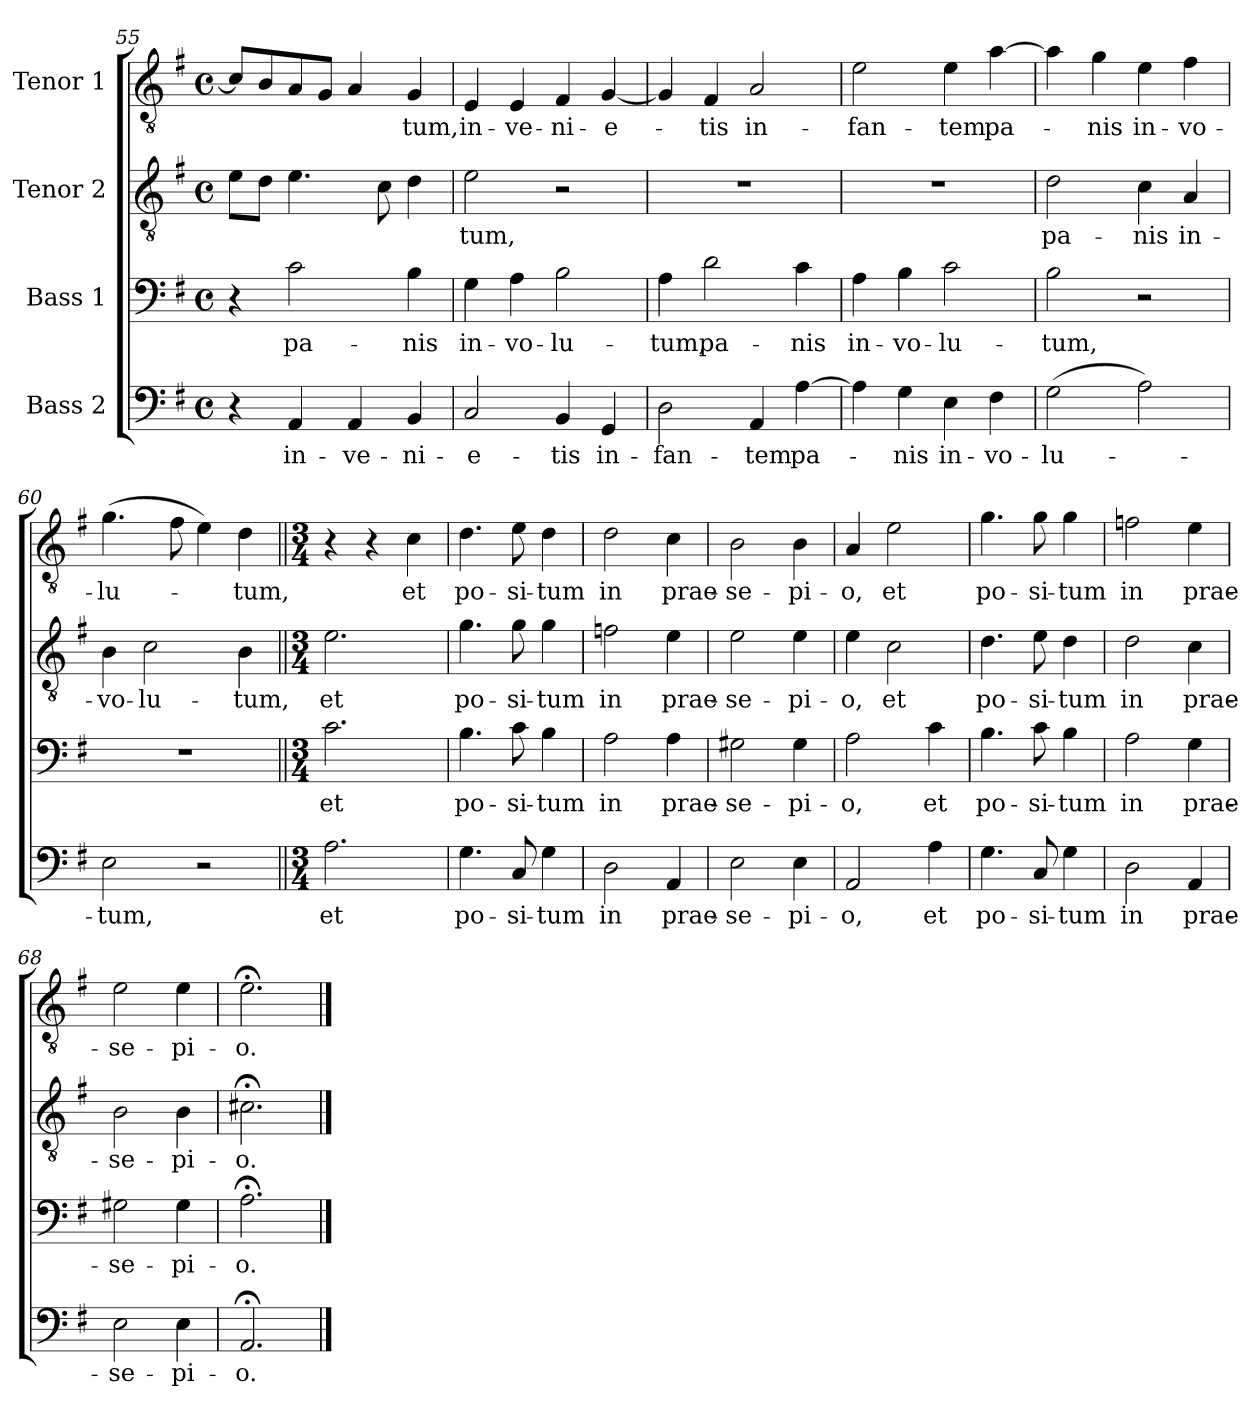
**kern	**text	**kern	**text	**kern	**text	**kern	**text
*part4	*part4	*part3	*part3	*part2	*part2	*part1	*part1
*staff4	*staff4	*staff3	*staff3	*staff2	*staff2	*staff1	*staff1
*I"Bass 2	*	*I"Bass 1	*	*I"Tenor 2	*	*I"Tenor 1	*
*clefF4	*	*clefF4	*	*clefGv2	*	*clefGv2	*
*k[f#]	*	*k[f#]	*	*k[f#]	*	*k[f#]	*
*G:	*	*G:	*	*G:	*	*G:	*
*M4/4	*	*M4/4	*	*M4/4	*	*M4/4	*
*met(c)	*	*met(c)	*	*met(c)	*	*met(c)	*
=55	=55	=55	=55	=55	=55	=55	=55
4r	.	4r	.	8e\L	.	8c/L]	.
.	.	.	.	8d\J	.	8B/	.
4AA/	in-	2c\	pa-	4.e\	.	8A/	.
.	.	.	.	.	.	8G/J	.
4AA/	-ve-	.	.	.	.	4A/	.
.	.	.	.	8c\	.	.	.
4BB/	-ni-	4B\	-nis	4d\	.	4G/	-tum,
!!LO:LB:g=z
=56	=56	=56	=56	=56	=56	=56	=56
2C/	-e-	4G\	in-	2e\	-tum,	4E/	in-
.	.	4A\	-vo-	.	.	4E/	-ve-
4BB/	-tis	2B\	-lu-	2r	.	4F#/	-ni-
4GG/	in-	.	.	.	.	[4G/	-e-
=57	=57	=57	=57	=57	=57	=57	=57
2D\	-fan-	4A\	-tum,	1r	.	4G/]	.
.	.	2d\	pa-	.	.	4F#/	-tis
4AA/	-tem	.	.	.	.	2A/	in-
[4A\	pa-	4c\	-nis	.	.	.	.
=58	=58	=58	=58	=58	=58	=58	=58
4A\]	.	4A\	in-	1r	.	2e\	-fan-
4G\	-nis	4B\	-vo-	.	.	.	.
4E\	in-	2c\	-lu-	.	.	4e\	-tem
4F#\	-vo-	.	.	.	.	[4a\	pa-
=59	=59	=59	=59	=59	=59	=59	=59
(2G\	-lu-	2B\	-tum,	2d\	pa-	4a\]	.
.	.	.	.	.	.	4g\	-nis
2A\)	.	2r	.	4c\	-nis	4e\	in-
.	.	.	.	4A/	in-	4f#\	-vo-
=60	=60	=60	=60	=60	=60	=60	=60
2E\	-tum,	1r	.	4B\	-vo-	(4.g\	-lu-
.	.	.	.	2c\	-lu-	.	.
.	.	.	.	.	.	8f#\	.
2r	.	.	.	.	.	4e\)	.
.	.	.	.	4B\	-tum,	4d\	-tum,
=61||	=61||	=61||	=61||	=61||	=61||	=61||	=61||
*M3/4	*	*M3/4	*	*M3/4	*	*M3/4	*
2.A\	et	2.c\	et	2.e\	et	4r	.
.	.	.	.	.	.	4r	.
.	.	.	.	.	.	4c\	et
=62	=62	=62	=62	=62	=62	=62	=62
4.G\	po-	4.B\	po-	4.g\	po-	4.d\	po-
8C/	-si-	8c\	-si-	8g\	-si-	8e\	-si-
4G\	-tum	4B\	-tum	4g\	-tum	4d\	-tum
!!LO:LB:g=z
=63	=63	=63	=63	=63	=63	=63	=63
2D\	in	2A\	in	2fn\	in	2d\	in
4AA/	prae-	4A\	prae-	4e\	prae-	4c\	prae-
=64	=64	=64	=64	=64	=64	=64	=64
2E\	-se-	2G#X\	-se-	2e\	-se-	2B\	-se-
4E\	-pi-	4G#\	-pi-	4e\	-pi-	4B\	-pi-
=65	=65	=65	=65	=65	=65	=65	=65
2AA/	-o,	2A\	-o,	4e\	-o,	4A/	-o,
.	.	.	.	2c\	et	2e\	et
4A\	et	4c\	et	.	.	.	.
=66	=66	=66	=66	=66	=66	=66	=66
4.G\	po-	4.B\	po-	4.d\	po-	4.g\	po-
8C/	-si-	8c\	-si-	8e\	-si-	8g\	-si-
4G\	-tum	4B\	-tum	4d\	-tum	4g\	-tum
=67	=67	=67	=67	=67	=67	=67	=67
2D\	in	2A\	in	2d\	in	2fn\	in
4AA/	prae-	4G\	prae-	4c\	prae-	4e\	prae-
=68	=68	=68	=68	=68	=68	=68	=68
2E\	-se-	2G#X\	-se-	2B\	-se-	2e\	-se-
4E\	-pi-	4G#\	-pi-	4B\	-pi-	4e\	-pi-
=69	=69	=69	=69	=69	=69	=69	=69
2.AA;</	-o.	2.A;<\	-o.	2.c#X;<\	-o.	2.e;<\	-o.
==	==	==	==	==	==	==	==
*-	*-	*-	*-	*-	*-	*-	*-
